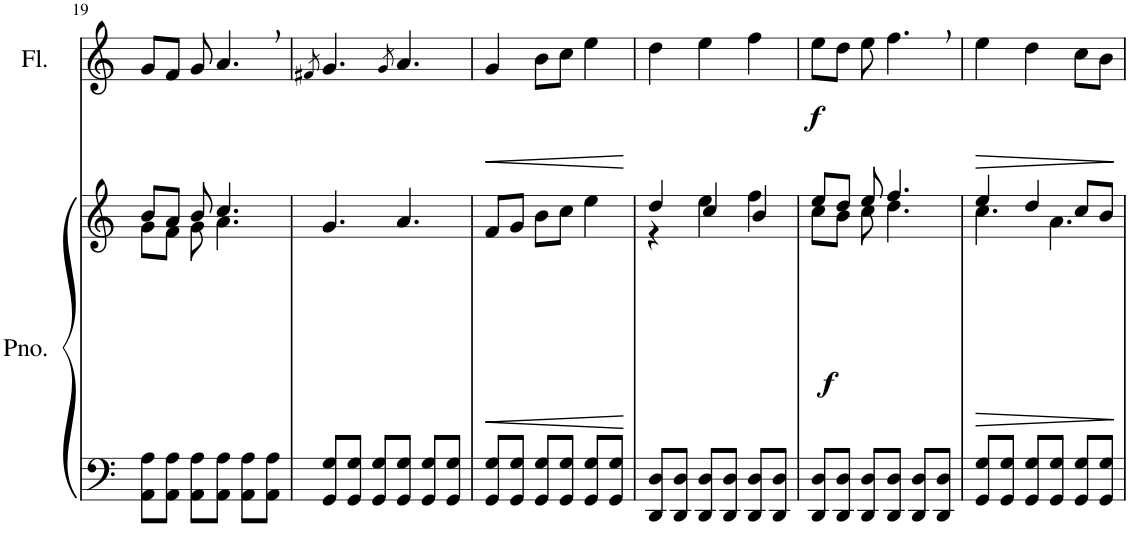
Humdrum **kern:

**kern	**kern	**dynam	**kern	**dynam
*part2	*part2	*part2	*part1	*part1
*staff3	*staff2	*staff2/3	*staff1	*staff1
*I"Piano	*	*	*I"Flute	*
*I'Pno.	*	*	*I'Fl.	*
!!LO:PB:g=z
*clefF4	*clefG2	*	*clefG2	*
*k[]	*k[]	*	*k[]	*
*M3/4	*M3/4	*	*M3/4	*
=19	=19	=19	=19	=19
*	*^	*	*	*
8AA\ 8A\L	8b/L	8g\L	.	8g/L	.
8AA\ 8A\J	8a/J	8f\J	.	8f/J	.
8AA\ 8A\L	8b/	8g\	.	8g/	.
8AA\ 8A\J	4.cc/	4.a\	.	4.a,/	.
8AA\ 8A\L	.	.	.	.	.
8AA\ 8A\J	.	.	.	.	.
*	*v	*v	*	*	*
=20	=20	=20	=20	=20
.	.	.	8qf#X/	.
8GG/ 8G/L	4.g/	.	4.g/	.
8GG/ 8G/J	.	.	.	.
8GG/ 8G/L	.	.	.	.
.	.	.	8qg/	.
8GG/ 8G/J	4.a/	.	4.a/	.
8GG/ 8G/L	.	.	.	.
8GG/ 8G/J	.	.	.	.
=21	=21	=21	=21	=21
!	!	!LO:HP:b	!	!LO:HP:b
8GG/ 8G/L	8f/L	<	4g/	<
8GG/ 8G/J	8g/J	.	.	.
8GG/ 8G/L	8b\L	.	8b\L	.
8GG/ 8G/J	8cc\J	.	8cc\J	.
8GG/ 8G/L	4ee\	.	4ee\	.
8GG/ 8G/J	.	.	.	.
.	.	[	.	[
=22	=22	=22	=22	=22
*	*^	*	*	*
8DD/ 8D/L	4dd/	4r	.	4dd\	.
8DD/ 8D/J	.	.	.	.	.
8DD/ 8D/L	4cc/	4ee\	.	4ee\	.
8DD/ 8D/J	.	.	.	.	.
8DD/ 8D/L	4b/	4ff\	.	4ff\	.
8DD/ 8D/J	.	.	.	.	.
=23	=23	=23	=23	=23	=23
!	!	!	!LO:DY:b	!	!LO:DY:b
8DD/ 8D/L	8ee/L	8cc\L	f	8ee\L	f
8DD/ 8D/J	8dd/J	8b\J	.	8dd\J	.
8DD/ 8D/L	8ee/	8cc\	.	8ee\	.
8DD/ 8D/J	4.ff/	4.dd\	.	4.ff,\	.
8DD/ 8D/L	.	.	.	.	.
8DD/ 8D/J	.	.	.	.	.
=24	=24	=24	=24	=24	=24
!	!	!	!LO:HP:b	!	!LO:HP:b
8GG/ 8G/L	4ee/	4.cc\	>	4ee\	>
8GG/ 8G/J	.	.	.	.	.
8GG/ 8G/L	4dd/	.	.	4dd\	.
8GG/ 8G/J	.	4.a\	.	.	.
8GG/ 8G/L	8cc/L	.	.	8cc\L	.
8GG/ 8G/J	8b/J	.	.	8b\J	.
*	*v	*v	*	*	*
.	.	]	.	]
=	=	=	=	=
*-	*-	*-	*-	*-
